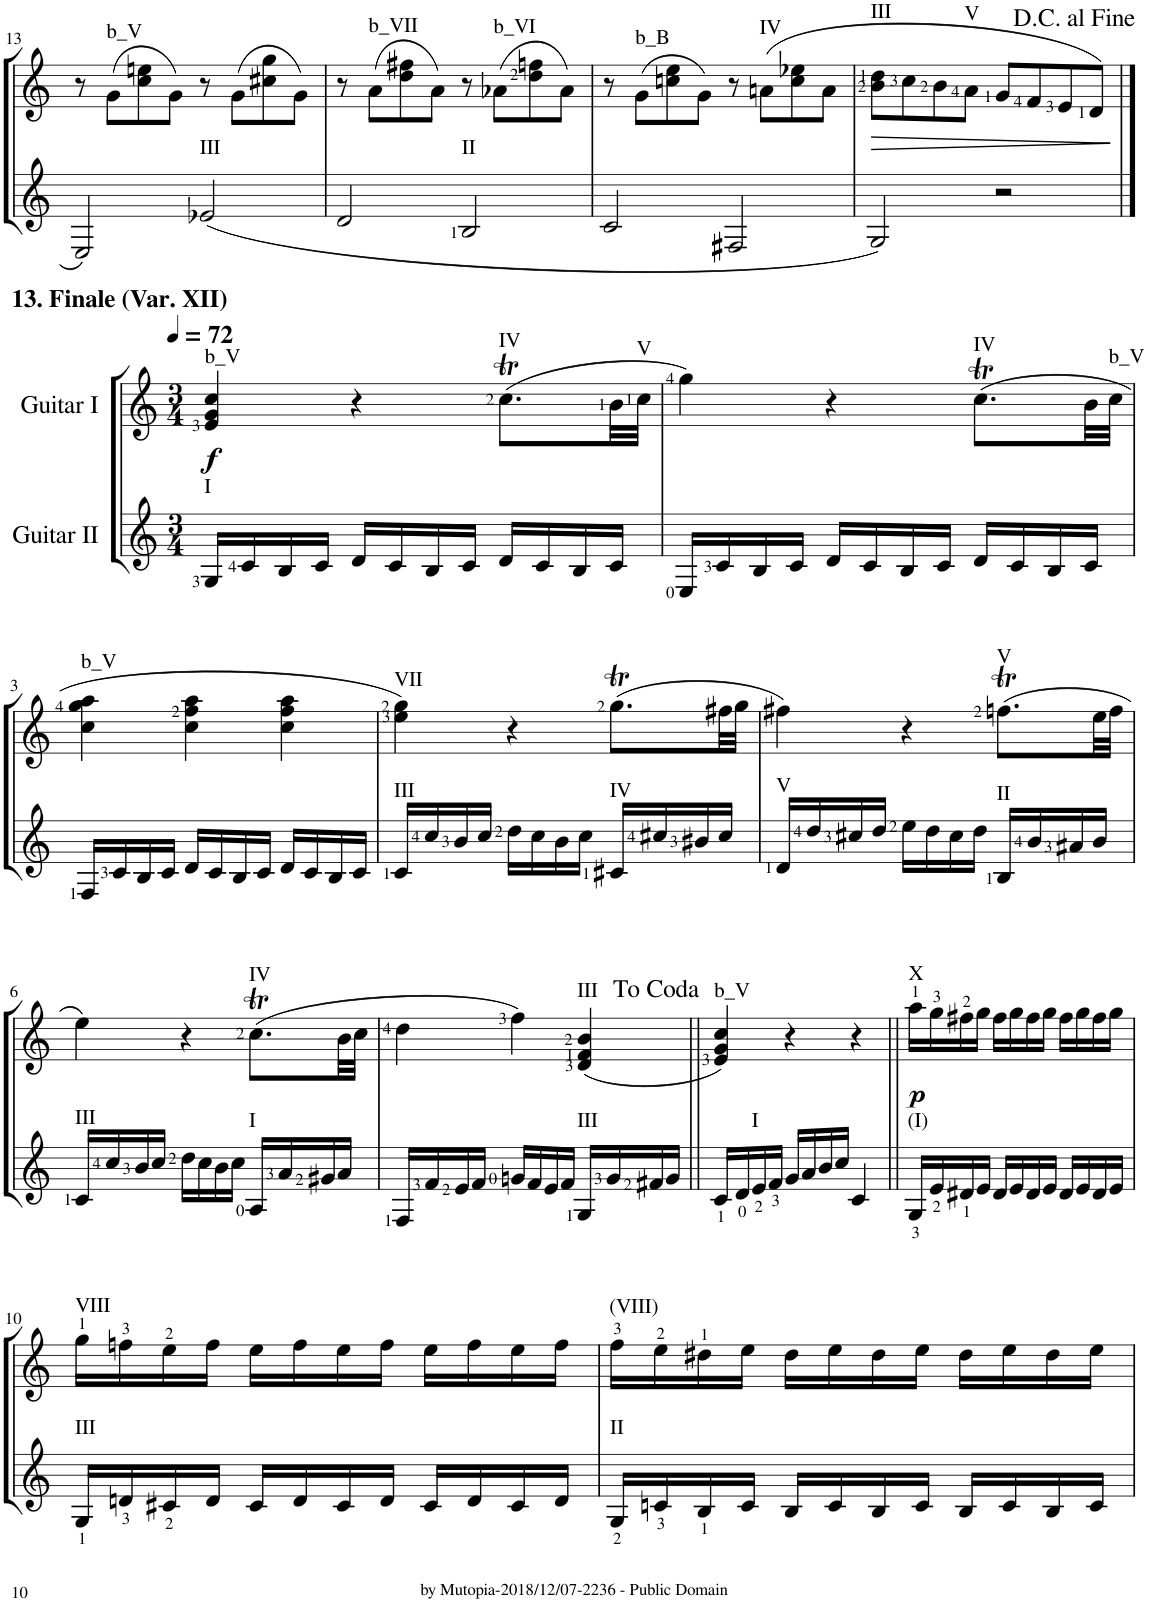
**kern	**kern	**dynam
*part2	*part1	*part1
*staff2	*staff1	*staff1
*I"Guitar II	*I"Guitar I	*
!!LO:PB:g=z
*clefG2	*clefG2	*
*Trd7c12	*Trd7c12	*
*k[]	*k[]	*
*M4/4	*M4/4	*
*met(c)	*met(c)	*
=13	=13	=13
2E/	8r	.
!	!LO:TX:a:t=b_V	!
.	(8g\L	.
.	8cc\ 8een\	.
.	8g\J)	.
!LO:TX:a:t=III	!	!
(<2e-X/	8r	.
.	(8g\L	.
.	8cc#X\ 8gg\	.
.	8g\J)	.
=14	=14	=14
2d/	8r	.
!	!LO:TX:a:t=b_VII	!
.	(8a\L	.
.	8dd\ 8ff#X\	.
.	8a\J)	.
!LO:TX:a:t=II	!	!
2B/	8r	.
!	!LO:TX:a:t=b_VI	!
.	(8a-X\L	.
.	8dd\ 8ffn\	.
.	8a-\J)	.
=15	=15	=15
2c/	8r	.
!	!LO:TX:a:t=b_B	!
.	(8g\L	.
.	8ccn\ 8ee\	.
.	8g\J)	.
2F#X/	8r	.
!	!LO:TX:a:t=IV	!
.	(8an\L	.
.	8cc\ 8ee-X\	.
.	8a\J	.
=16	=16	=16
!	!LO:TX:a:t=III	!
!	!	!LO:HP:b
2G/)	8b\ 8dd\L	>
.	8cc\	.
.	8b\	.
!	!LO:TX:a:t=V	!
.	8a\J	.
2r	8g/L	.
.	8f/	.
.	8e/	.
.	8d/J)	.
.	.	]
!!LO:LB:g=z
==1	==1	==1
*M3/4	*M3/4	*
*	*MM72	*
!	!LO:TX:a:B:t=13. Finale (Var. XII)	!
!	!LO:TX:a:t=b_V	!
!LO:TX:a:t=I	!	!
!	!	!LO:DY:b
16G/LL	4e/ 4g/ 4cc/	f
16c/	.	.
16B/	.	.
16c/JJ	.	.
16d/LL	4r	.
16c/	.	.
16B/	.	.
16c/JJ	.	.
!	!LO:TX:a:t=IV	!
16d/LL	(8.ccT\L	.
16c/	.	.
16B/	.	.
16c/JJ	32b\LL	.
!	!LO:TX:a:t=V	!
.	32cc\JJJ	.
=2	=2	=2
16E/LL	4gg\)	.
16c/	.	.
16B/	.	.
16c/JJ	.	.
16d/LL	4r	.
16c/	.	.
16B/	.	.
16c/JJ	.	.
!	!LO:TX:a:t=IV	!
16d/LL	(8.ccT\L	.
16c/	.	.
16B/	.	.
16c/JJ	32b\LL	.
!	!LO:TX:a:t=b_V	!
.	32cc\JJJ	.
!!LO:LB:g=z
=3	=3	=3
!	!LO:TX:a:t=b_V	!
16F/LL	4cc\ 4gg\ 4aa\	.
16c/	.	.
16B/	.	.
16c/JJ	.	.
16d/LL	4cc\ 4ff\ 4aa\	.
16c/	.	.
16B/	.	.
16c/JJ	.	.
16d/LL	4cc\ 4ff\ 4aa\	.
16c/	.	.
16B/	.	.
16c/JJ	.	.
=4	=4	=4
!	!LO:TX:a:t=VII	!
!LO:TX:a:t=III	!	!
16c/LL	4ee\ 4gg\)	.
16cc/	.	.
16b/	.	.
16cc/JJ	.	.
16dd\LL	4r	.
16cc\	.	.
16b\	.	.
16cc\JJ	.	.
!LO:TX:a:t=IV	!	!
16c#X/LL	(8.ggT\L	.
16cc#X/	.	.
16b#X/	.	.
16cc#/JJ	32ff#X\LL	.
.	32gg\JJJ	.
=5	=5	=5
!LO:TX:a:t=V	!	!
16d/LL	4ff#X\)	.
16dd/	.	.
16cc#X/	.	.
16dd/JJ	.	.
16ee\LL	4r	.
16dd\	.	.
16cc#\	.	.
16dd\JJ	.	.
!	!LO:TX:a:t=V	!
!LO:TX:a:t=II	!	!
16B/LL	(8.ffnT\L	.
16b/	.	.
16a#X/	.	.
16b/JJ	32ee\LL	.
.	32ff\JJJ	.
!!LO:LB:g=z
=6	=6	=6
!LO:TX:a:t=III	!	!
16c/LL	4ee\)	.
16cc/	.	.
16b/	.	.
16cc/JJ	.	.
16dd\LL	4r	.
16cc\	.	.
16b\	.	.
16cc\JJ	.	.
!	!LO:TX:a:t=IV	!
!LO:TX:a:t=I	!	!
16A/LL	(8.ccT\L	.
16a/	.	.
16g#X/	.	.
16a/JJ	32b\LL	.
.	32cc\JJJ	.
=7	=7	=7
16F/LL	4dd\	.
16f/	.	.
16e/	.	.
16f/JJ	.	.
16gn/LL	4ff\)	.
16f/	.	.
16e/	.	.
16f/JJ	.	.
!	!LO:TX:a:t=III	!
!LO:TX:a:t=III	!	!
16G/LL	(4d/ 4f/ 4b/	.
16g/	.	.
16f#X/	.	.
16g/JJ	.	.
=8||	=8||	=8||
!	!LO:TX:a:t=b_V	!
16c</LL	4e/ 4g/ 4cc/)	.
16d</	.	.
!LO:TX:a:t=I	!	!
16e</	.	.
16f</JJ	.	.
16g/LL	4r	.
16a/	.	.
16b/	.	.
16cc/JJ	.	.
4c/	4r	.
=9||	=9||	=9||
!	!LO:TX:a:t=X	!
!LO:TX:a:t=(I)	!	!
!	!	!LO:DY:b
16G</LL	16aa\LL	p
16e</	16gg\	.
16d#X</	16ff#X\	.
16e/JJ	16gg\JJ	.
16d#/LL	16ff#\LL	.
16e/	16gg\	.
16d#/	16ff#\	.
16e/JJ	16gg\JJ	.
16d#/LL	16ff#\LL	.
16e/	16gg\	.
16d#/	16ff#\	.
16e/JJ	16gg\JJ	.
!!LO:LB:g=z
=10	=10	=10
!	!LO:TX:a:t=VIII	!
!LO:TX:a:t=III	!	!
16G</LL	16gg\LL	.
16dn</	16ffn\	.
16c#X</	16ee\	.
16d/JJ	16ff\JJ	.
16c#/LL	16ee\LL	.
16d/	16ff\	.
16c#/	16ee\	.
16d/JJ	16ff\JJ	.
16c#/LL	16ee\LL	.
16d/	16ff\	.
16c#/	16ee\	.
16d/JJ	16ff\JJ	.
=11	=11	=11
!	!LO:TX:a:t=(VIII)	!
!LO:TX:a:t=II	!	!
16G</LL	16ff\LL	.
16cn</	16ee\	.
16B</	16dd#X\	.
16c/JJ	16ee\JJ	.
16B/LL	16dd#\LL	.
16c/	16ee\	.
16B/	16dd#\	.
16c/JJ	16ee\JJ	.
16B/LL	16dd#\LL	.
16c/	16ee\	.
16B/	16dd#\	.
16c/JJ	16ee\JJ	.
=	=	=
*-	*-	*-
